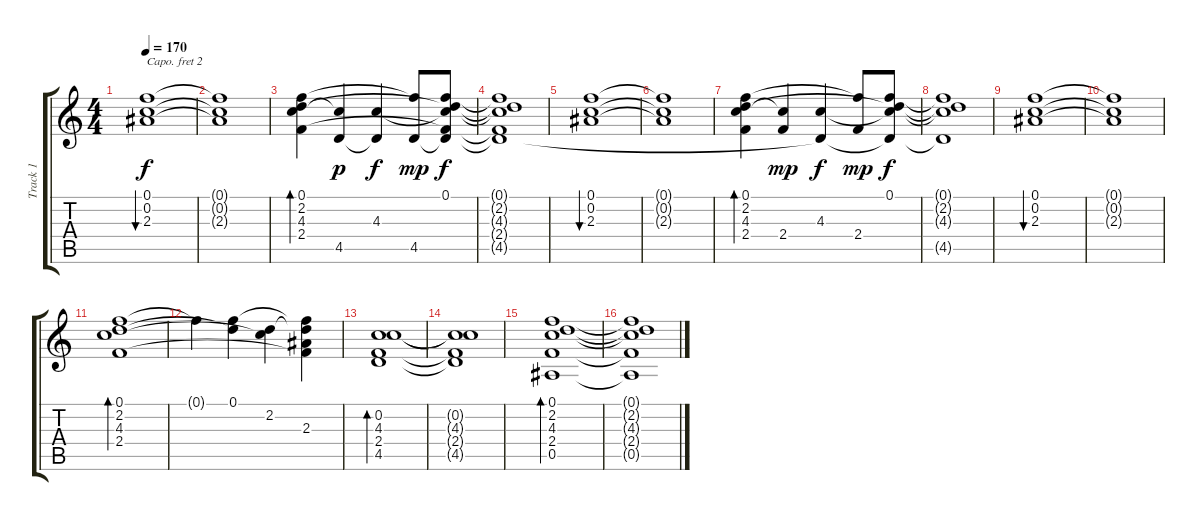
\track ("Track 1" "Track 1") {instrument acousticguitarsteel}
\staff {score tabs}
\capo 2
\tuning (Eb4 Bb3 Gb3 Db3 Ab2 Eb2) {hide}
\ts (4 4)
\tempo 170
\clef g2
\ks c
(0.1 0.2 2.3).1{bu 480 dy f} |
(0.1{t} 0.2{t} 2.3{t}).1 |
(0.1 2.2 4.3 2.4).4{bd 120} (4.3{t} 4.5).4{dy p} (4.3 4.5{t}).4{dy f} (0.1{t} 4.5).8{dy mp} (0.1 2.2{t} 4.3{t} 2.4{t} 4.5{t}).8{dy f} |
(0.1{t} 2.2{t} 4.3{t} 2.4{t} 4.5{t}).1 |
(0.1 0.2 2.3).1{bu 480} |
(0.1{t} 0.2{t} 2.3{t}).1 |
(0.1 2.2 4.3 2.4).4{bd 120} (4.3{t} 2.4).4{dy mp} (4.3 4.5{t}).4{dy f} (0.1{t} 2.4).8{dy mp} (0.1 2.2{t} 4.3{t} 4.5{t}).8{dy f} |
(0.1{t} 2.2{t} 4.3{t} 4.5{t}).1 |
(0.1 0.2 2.3).1{bu 480} |
(0.1{t} 0.2{t} 2.3{t}).1 |
(0.1 2.2 4.3 2.4).1{bd 120} |
0.1{t}.4 (0.1 2.2{t}).4 (2.2 4.3{t}).4 (0.1{t} 2.2{t} 2.3 2.4{t}).4 |
(0.2 4.3 2.4 4.5).1{bd 480} |
(0.2{t} 4.3{t} 2.4{t} 4.5{t}).1 |
(0.1 2.2 4.3 2.4 0.5).1{bd 480} |
(0.1{t} 2.2{t} 4.3{t} 2.4{t} 0.5{t}).1
